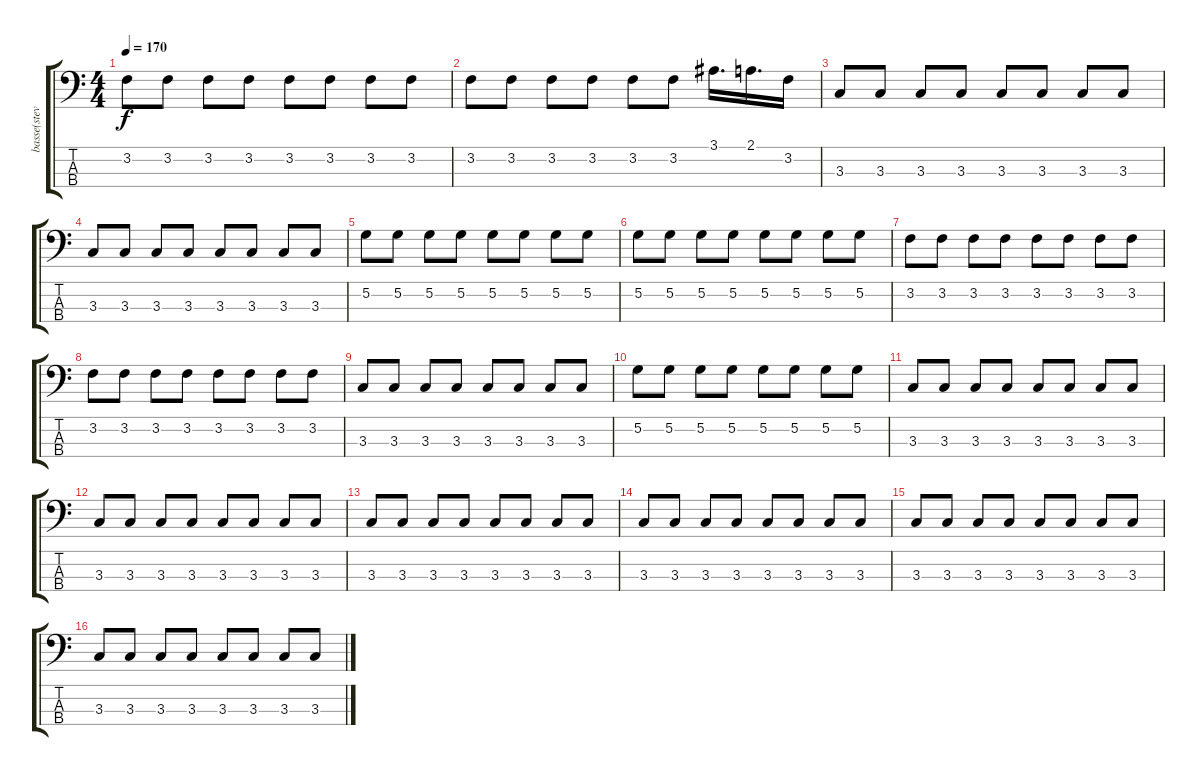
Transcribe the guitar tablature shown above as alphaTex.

\track ("basse(steve)" "basse(stev") {instrument electricbasspick}
\staff {score tabs}
\tuning (G2 D2 A1 E1) {hide}
\ts (4 4)
\tempo 170
\clef f4
\ks c
3.2.8{dy f} 3.2.8 3.2.8 3.2.8 3.2.8 3.2.8 3.2.8 3.2.8 |
3.2.8 3.2.8 3.2.8 3.2.8 3.2.8 3.2.8 3.1.16{d} 2.1.16{d} 3.2.16 |
3.3.8 3.3.8 3.3.8 3.3.8 3.3.8 3.3.8 3.3.8 3.3.8 |
3.3.8 3.3.8 3.3.8 3.3.8 3.3.8 3.3.8 3.3.8 3.3.8 |
5.2.8 5.2.8 5.2.8 5.2.8 5.2.8 5.2.8 5.2.8 5.2.8 |
5.2.8 5.2.8 5.2.8 5.2.8 5.2.8 5.2.8 5.2.8 5.2.8 |
3.2.8 3.2.8 3.2.8 3.2.8 3.2.8 3.2.8 3.2.8 3.2.8 |
3.2.8 3.2.8 3.2.8 3.2.8 3.2.8 3.2.8 3.2.8 3.2.8 |
3.3.8 3.3.8 3.3.8 3.3.8 3.3.8 3.3.8 3.3.8 3.3.8 |
5.2.8 5.2.8 5.2.8 5.2.8 5.2.8 5.2.8 5.2.8 5.2.8 |
3.3.8 3.3.8 3.3.8 3.3.8 3.3.8 3.3.8 3.3.8 3.3.8 |
3.3.8 3.3.8 3.3.8 3.3.8 3.3.8 3.3.8 3.3.8 3.3.8 |
3.3.8 3.3.8 3.3.8 3.3.8 3.3.8 3.3.8 3.3.8 3.3.8 |
3.3.8 3.3.8 3.3.8 3.3.8 3.3.8 3.3.8 3.3.8 3.3.8 |
3.3.8 3.3.8 3.3.8 3.3.8 3.3.8 3.3.8 3.3.8 3.3.8 |
3.3.8 3.3.8 3.3.8 3.3.8 3.3.8 3.3.8 3.3.8 3.3.8
